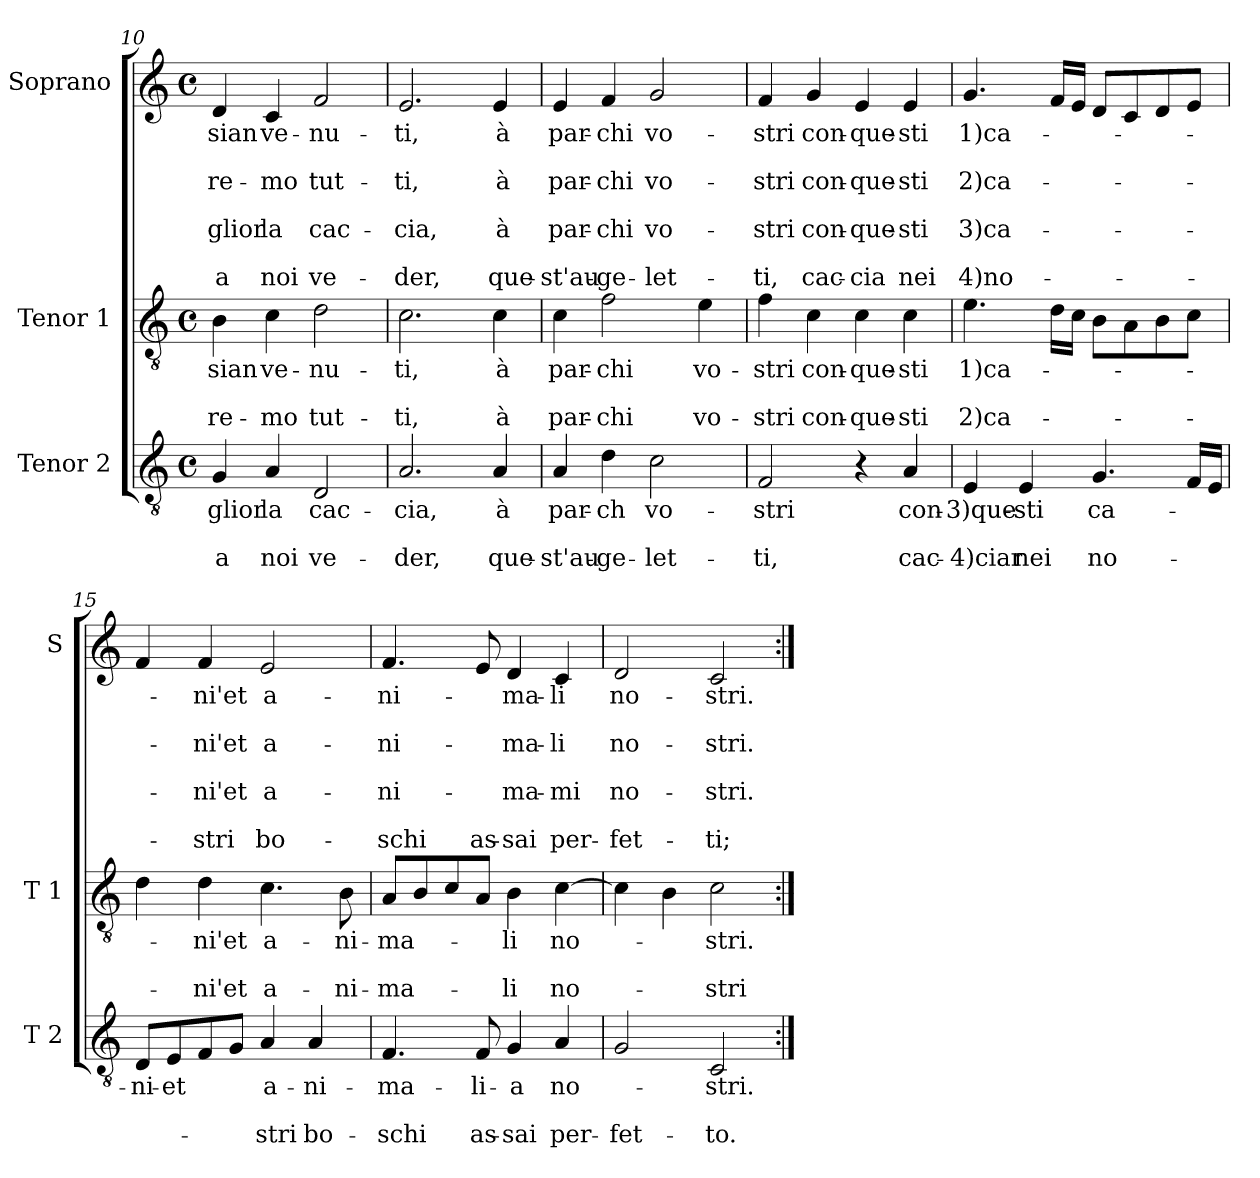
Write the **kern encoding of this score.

**kern	**text	**text	**text	**kern	**text	**text	**text	**kern	**text	**text	**text	**text	**text	**text	**text
*part3	*part3	*part3	*part3	*part2	*part2	*part2	*part2	*part1	*part1	*part1	*part1	*part1	*part1	*part1	*part1
*staff3	*staff3	*staff3	*staff3	*staff2	*staff2	*staff2	*staff2	*staff1	*staff1	*staff1	*staff1	*staff1	*staff1	*staff1	*staff1
*I"Tenor 2	*	*	*	*I"Tenor 1	*	*	*	*I"Soprano	*	*	*	*	*	*	*
*I'T 2	*	*	*	*I'T 1	*	*	*	*I'S	*	*	*	*	*	*	*
*clefGv2	*	*	*	*clefGv2	*	*	*	*clefG2	*	*	*	*	*	*	*
*k[]	*	*	*	*k[]	*	*	*	*k[]	*	*	*	*	*	*	*
*C:	*	*	*	*C:	*	*	*	*C:	*	*	*	*	*	*	*
*M4/4	*	*	*	*M4/4	*	*	*	*M4/4	*	*	*	*	*	*	*
*met(c)	*	*	*	*met(c)	*	*	*	*met(c)	*	*	*	*	*	*	*
=10	=10	=10	=10	=10	=10	=10	=10	=10	=10	=10	=10	=10	=10	=10	=10
!	!LO:LY:b	!	!LO:LY:b	!	!LO:LY:b	!	!LO:LY:b	!	!LO:LY:b	!	!LO:LY:b	!	!LO:LY:b	!	!LO:LY:b
4G/	-glior	.	a	4B\	sian	.	-re-	4d/	sian	.	-re-	.	-glior	.	a
!	!LO:LY:b	!	!LO:LY:b	!	!LO:LY:b	!	!LO:LY:b	!	!LO:LY:b	!	!LO:LY:b	!	!LO:LY:b	!	!LO:LY:b
4A/	la	.	noi	4c\	ve-	.	-mo	4c/	ve-	.	-mo	.	la	.	noi
!	!LO:LY:b	!	!LO:LY:b	!	!LO:LY:b	!	!LO:LY:b	!	!LO:LY:b	!	!LO:LY:b	!	!LO:LY:b	!	!LO:LY:b
2D/	cac-	.	ve-	2d\	-nu-	.	tut-	2f/	-nu-	.	tut-	.	cac-	.	ve-
=11	=11	=11	=11	=11	=11	=11	=11	=11	=11	=11	=11	=11	=11	=11	=11
!	!LO:LY:b	!	!LO:LY:b	!	!LO:LY:b	!	!LO:LY:b	!	!LO:LY:b	!	!LO:LY:b	!	!LO:LY:b	!	!LO:LY:b
2.A/	-cia,	.	-der,	2.c\	-ti,	.	-ti,	2.e/	-ti,	.	-ti,	.	-cia,	.	-der,
!	!LO:LY:b	!	!LO:LY:b	!	!LO:LY:b	!	!LO:LY:b	!	!LO:LY:b	!	!LO:LY:b	!	!LO:LY:b	!	!LO:LY:b
4A/	à	.	que-	4c\	à	.	à	4e/	à	.	à	.	à	.	que-
=12	=12	=12	=12	=12	=12	=12	=12	=12	=12	=12	=12	=12	=12	=12	=12
!	!LO:LY:b	!	!LO:LY:b	!	!LO:LY:b	!	!LO:LY:b	!	!LO:LY:b	!	!LO:LY:b	!	!LO:LY:b	!	!LO:LY:b
4A/	par-	.	-st'au-	4c\	par-	.	par-	4e/	par-	.	par-	.	par-	.	-st'au-
!	!LO:LY:b	!	!LO:LY:b	!	!LO:LY:b	!	!LO:LY:b	!	!LO:LY:b	!	!LO:LY:b	!	!LO:LY:b	!	!LO:LY:b
4d\	-ch	.	-ge-	2f\	-chi	.	-chi	4f/	-chi	.	-chi	.	-chi	.	-ge-
!	!LO:LY:b	!	!LO:LY:b	!	!	!	!	!	!LO:LY:b	!	!LO:LY:b	!	!LO:LY:b	!	!LO:LY:b
2c\	vo-	.	-let-	.	.	.	.	2g/	vo-	.	vo-	.	vo-	.	-let-
!	!	!	!	!	!LO:LY:b	!	!LO:LY:b	!	!	!	!	!	!	!	!
.	.	.	.	4e\	vo-	.	vo-	.	.	.	.	.	.	.	.
=13	=13	=13	=13	=13	=13	=13	=13	=13	=13	=13	=13	=13	=13	=13	=13
!	!LO:LY:b	!	!LO:LY:b	!	!LO:LY:b	!	!LO:LY:b	!	!LO:LY:b	!	!LO:LY:b	!	!LO:LY:b	!	!LO:LY:b
2F/	-stri	.	-ti,	4f\	-stri	.	-stri	4f/	-stri	.	-stri	.	-stri	.	-ti,
!	!	!	!	!	!LO:LY:b	!	!LO:LY:b	!	!LO:LY:b	!	!LO:LY:b	!	!LO:LY:b	!	!LO:LY:b
.	.	.	.	4c\	con-	.	con-	4g/	con-	.	con-	.	con-	.	cac-
!	!	!	!	!	!LO:LY:b	!	!LO:LY:b	!	!LO:LY:b	!	!LO:LY:b	!	!LO:LY:b	!	!LO:LY:b
4r	.	.	.	4c\	-que-	.	-que-	4e/	-que-	.	-que-	.	-que-	.	-cia
!	!LO:LY:b	!	!LO:LY:b	!	!LO:LY:b	!	!LO:LY:b	!	!LO:LY:b	!	!LO:LY:b	!	!LO:LY:b	!	!LO:LY:b
4A/	con-	.	cac-	4c\	-sti	.	-sti	4e/	-sti	.	-sti	.	-sti	.	nei
!!LO:LB:g=z
=14	=14	=14	=14	=14	=14	=14	=14	=14	=14	=14	=14	=14	=14	=14	=14
!	!LO:LY:b	!	!LO:LY:b	!	!LO:LY:b	!	!LO:LY:b	!	!LO:LY:b	!	!LO:LY:b	!	!LO:LY:b	!	!LO:LY:b
4E/	-3)que-	.	-4)ciar	4.e\	1)ca-	.	2)ca-	4.g/	1)ca-	.	2)ca-	.	3)ca-	.	4)no-
!	!LO:LY:b	!	!LO:LY:b	!	!	!	!	!	!	!	!	!	!	!	!
4E/	-sti	.	nei	.	.	.	.	.	.	.	.	.	.	.	.
.	.	.	.	16d\LL	.	.	.	16f/LL	.	.	.	.	.	.	.
.	.	.	.	16c\JJ	.	.	.	16e/JJ	.	.	.	.	.	.	.
!	!LO:LY:b	!	!LO:LY:b	!	!	!	!	!	!	!	!	!	!	!	!
4.G/	ca-	.	no-	8B\L	.	.	.	8d/L	.	.	.	.	.	.	.
.	.	.	.	8A\	.	.	.	8c/	.	.	.	.	.	.	.
.	.	.	.	8B\	.	.	.	8d/	.	.	.	.	.	.	.
16F/LL	.	.	.	8c\J	.	.	.	8e/J	.	.	.	.	.	.	.
16E/JJ	.	.	.	.	.	.	.	.	.	.	.	.	.	.	.
=15	=15	=15	=15	=15	=15	=15	=15	=15	=15	=15	=15	=15	=15	=15	=15
!	!LO:LY:b	!	!	!	!	!	!	!	!	!	!	!	!	!	!
8D/L	-ni-	.	.	4d\	.	.	.	4f/	.	.	.	.	.	.	.
!	!LO:LY:b	!	!	!	!	!	!	!	!	!	!	!	!	!	!
8E/	-et	.	.	.	.	.	.	.	.	.	.	.	.	.	.
!	!	!	!	!	!LO:LY:b	!	!LO:LY:b	!	!LO:LY:b	!	!LO:LY:b	!	!LO:LY:b	!	!LO:LY:b
8F/	.	.	.	4d\	-ni'et	.	-ni'et	4f/	-ni'et	.	-ni'et	.	-ni'et	.	-stri
8G/J	.	.	.	.	.	.	.	.	.	.	.	.	.	.	.
!	!LO:LY:b	!	!LO:LY:b	!	!LO:LY:b	!	!LO:LY:b	!	!LO:LY:b	!	!LO:LY:b	!	!LO:LY:b	!	!LO:LY:b
4A/	a-	.	-stri	4.c\	a-	.	a-	2e/	a-	.	a-	.	a-	.	bo-
!	!LO:LY:b	!	!LO:LY:b	!	!	!	!	!	!	!	!	!	!	!	!
4A/	-ni-	.	bo-	.	.	.	.	.	.	.	.	.	.	.	.
!	!	!	!	!	!LO:LY:b	!	!LO:LY:b	!	!	!	!	!	!	!	!
.	.	.	.	8B\	-ni-	.	-ni-	.	.	.	.	.	.	.	.
=16	=16	=16	=16	=16	=16	=16	=16	=16	=16	=16	=16	=16	=16	=16	=16
!	!LO:LY:b	!	!LO:LY:b	!	!LO:LY:b	!	!LO:LY:b	!	!LO:LY:b	!	!LO:LY:b	!	!LO:LY:b	!	!LO:LY:b
4.F/	-ma-	.	-schi	8A/L	-ma-	.	-ma-	4.f/	-ni-	.	-ni-	.	-ni-	.	-schi
.	.	.	.	8B/	.	.	.	.	.	.	.	.	.	.	.
.	.	.	.	8c/	.	.	.	.	.	.	.	.	.	.	.
!	!LO:LY:b	!	!LO:LY:b	!	!	!	!	!	!	!	!	!	!	!	!LO:LY:b
8F/	-li-	.	as-	8A/J	.	.	.	8e/	.	.	.	.	.	.	as-
!	!LO:LY:b	!	!LO:LY:b	!	!LO:LY:b	!	!LO:LY:b	!	!LO:LY:b	!	!LO:LY:b	!	!LO:LY:b	!	!LO:LY:b
4G/	-a	.	-sai	4B\	-li	.	-li	4d/	-ma-	.	-ma-	.	-ma-	.	-sai
!	!LO:LY:b	!	!LO:LY:b	!	!LO:LY:b	!	!LO:LY:b	!	!LO:LY:b	!	!LO:LY:b	!	!LO:LY:b	!	!LO:LY:b
4A/	no-	.	per-	[4c\	no-	.	no-	4c/	-li	.	-li	.	-mi	.	per-
=17	=17	=17	=17	=17	=17	=17	=17	=17	=17	=17	=17	=17	=17	=17	=17
!	!	!	!LO:LY:b	!	!	!	!	!	!LO:LY:b	!	!LO:LY:b	!	!LO:LY:b	!	!LO:LY:b
2G/	.	.	-fet-	4c\]	.	.	.	2d/	no-	.	no-	.	no-	.	-fet-
.	.	.	.	4B\	.	.	.	.	.	.	.	.	.	.	.
!	!LO:LY:b	!	!LO:LY:b	!	!LO:LY:b	!	!LO:LY:b	!	!LO:LY:b	!	!LO:LY:b	!	!LO:LY:b	!	!LO:LY:b
2C/	-stri.	.	-to.	2c\	-stri.	.	-stri	2c/	-stri.	.	-stri.	.	-stri.	.	-ti;
=:|!	=:|!	=:|!	=:|!	=:|!	=:|!	=:|!	=:|!	=:|!	=:|!	=:|!	=:|!	=:|!	=:|!	=:|!	=:|!
*-	*-	*-	*-	*-	*-	*-	*-	*-	*-	*-	*-	*-	*-	*-	*-
